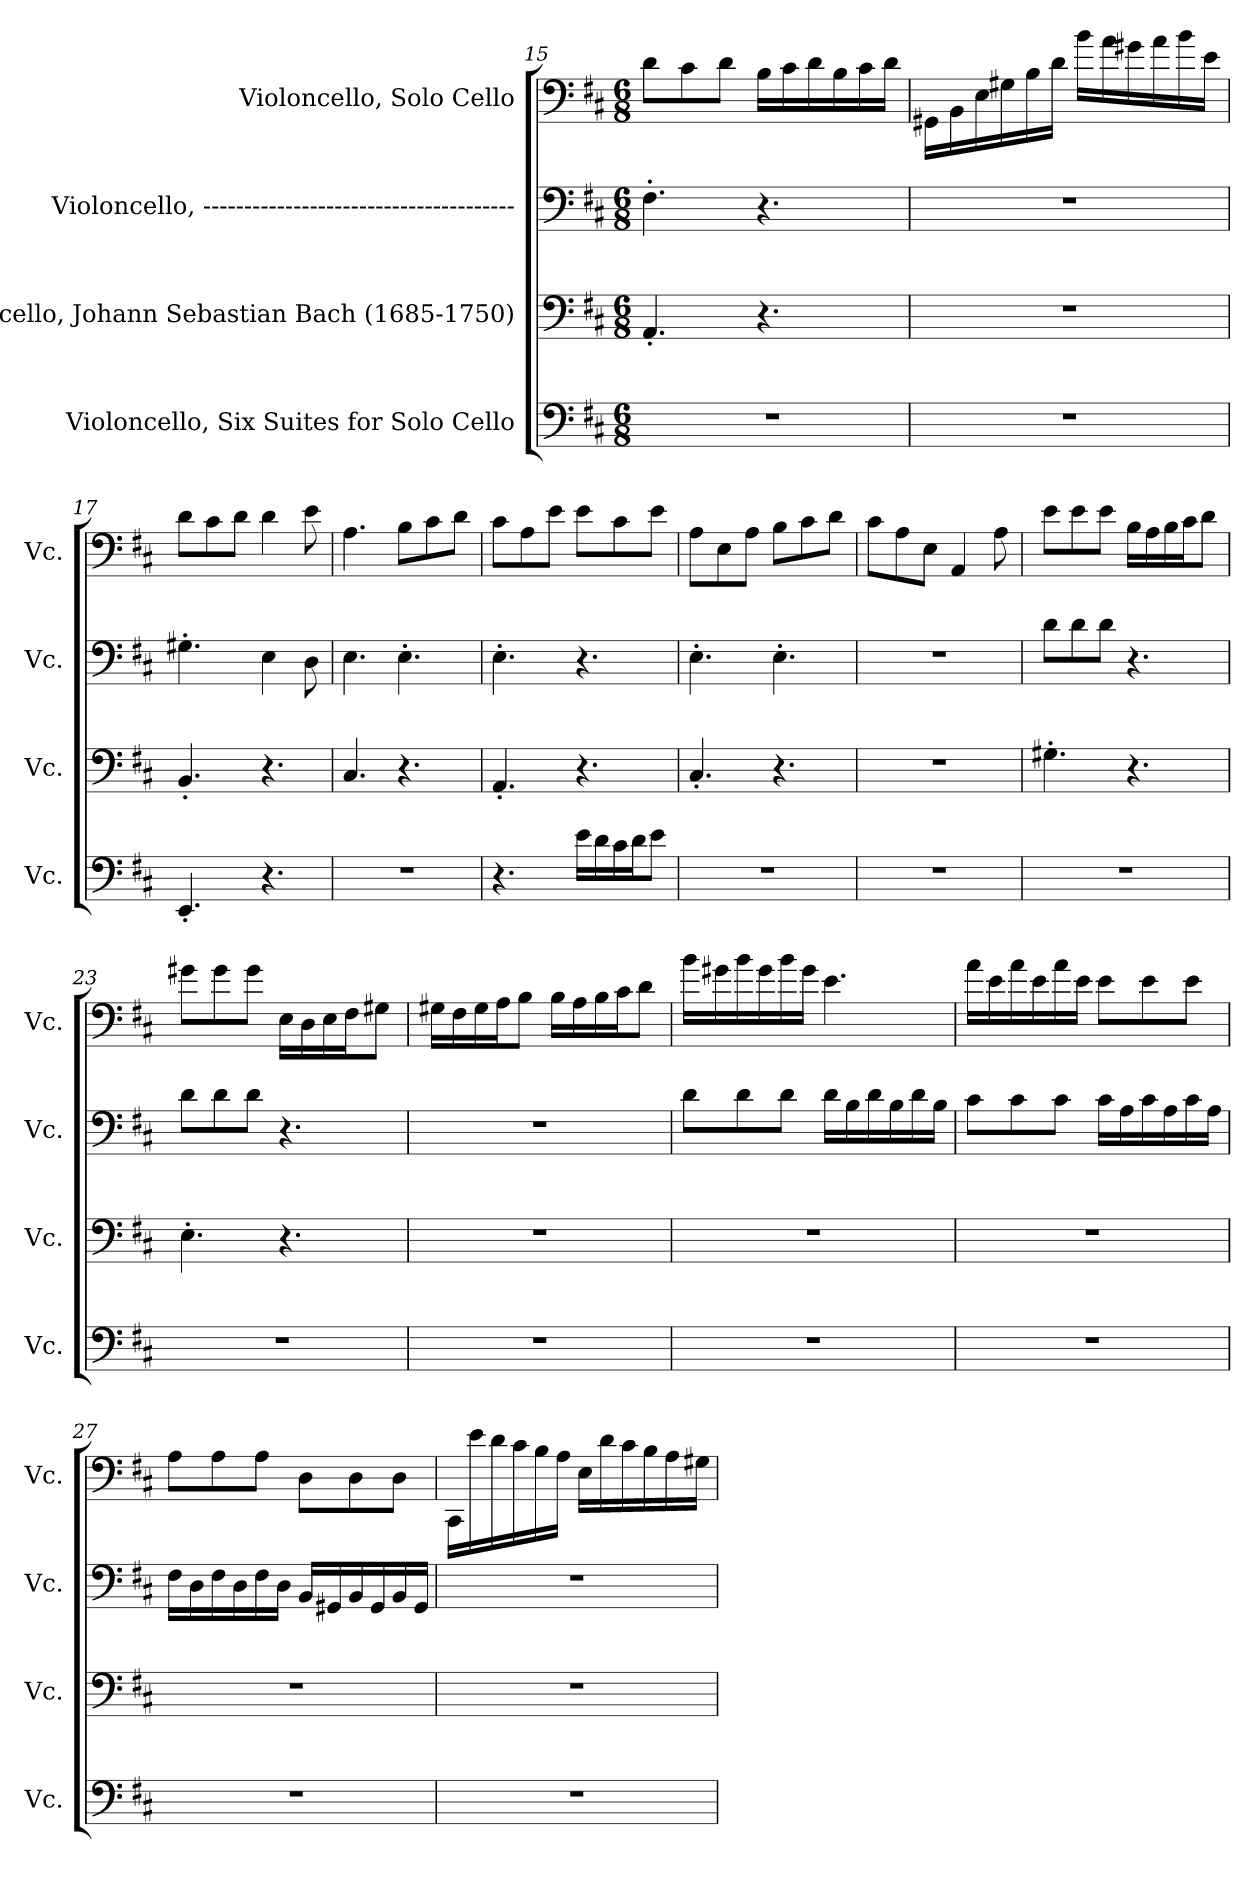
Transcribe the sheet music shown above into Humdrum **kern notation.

**kern	**kern	**kern	**kern
*part4	*part3	*part2	*part1
*staff4	*staff3	*staff2	*staff1
*I"Violoncello, Six Suites for Solo Cello	*I"Violoncello, Johann Sebastian Bach  (1685-1750)	*I"Violoncello, --------------------------------------	*I"Violoncello, Solo Cello
*I'Vc.	*I'Vc.	*I'Vc.	*I'Vc.
*clefF4	*clefF4	*clefF4	*clefF4
*k[f#c#]	*k[f#c#]	*k[f#c#]	*k[f#c#]
*M6/8	*M6/8	*M6/8	*M6/8
=15	=15	=15	=15
2.r	4.AA'/	4.F#'\	8d\L
.	.	.	8c#\
.	.	.	8d\J
.	4.r	4.r	16B\LL
.	.	.	16c#\
.	.	.	16d\
.	.	.	16B\
.	.	.	16c#\
.	.	.	16d\JJ
=16	=16	=16	=16
2.r	2.r	2.r	16GG#X\LL
.	.	.	16BB\
.	.	.	16E\
.	.	.	16G#X\
.	.	.	16B\
.	.	.	16d\JJ
.	.	.	16b\LL
.	.	.	16a\
.	.	.	16g#X\
.	.	.	16a\
.	.	.	16b\
.	.	.	16e\JJ
!!LO:LB:g=z
=17	=17	=17	=17
4.EE'/	4.BB'/	4.G#X'\	8d\L
.	.	.	8c#\
.	.	.	8d\J
4.r	4.r	4E\	4d\
.	.	8D\	8e\
=18	=18	=18	=18
2.r	4.C#/	4.E\	4.A\
.	4.r	4.E'\	8B\L
.	.	.	8c#\
.	.	.	8d\J
=19	=19	=19	=19
4.r	4.AA'/	4.E'\	8c#\L
.	.	.	8A\
.	.	.	8e\J
16e\LL	4.r	4.r	8e\L
16d\	.	.	.
16c#\	.	.	8c#\
16d\J	.	.	.
8e\J	.	.	8e\J
=20	=20	=20	=20
2.r	4.C#'/	4.E'\	8A\L
.	.	.	8E\
.	.	.	8A\J
.	4.r	4.E'\	8B\L
.	.	.	8c#\
.	.	.	8d\J
=21	=21	=21	=21
2.r	2.r	2.r	8c#\L
.	.	.	8A\
.	.	.	8E\J
.	.	.	4AA/
.	.	.	8A\
!!LO:LB:g=z
=22	=22	=22	=22
2.r	4.G#X'\	8d\L	8e\L
.	.	8d\	8e\
.	.	8d\J	8e\J
.	4.r	4.r	16B\LL
.	.	.	16A\
.	.	.	16B\
.	.	.	16c#\J
.	.	.	8d\J
=23	=23	=23	=23
2.r	4.E'\	8d\L	8g#X\L
.	.	8d\	8g#\
.	.	8d\J	8g#\J
.	4.r	4.r	16E\LL
.	.	.	16D\
.	.	.	16E\
.	.	.	16F#\J
.	.	.	8G#X\J
=24	=24	=24	=24
2.r	2.r	2.r	16G#X\LL
.	.	.	16F#\
.	.	.	16G#\
.	.	.	16A\J
.	.	.	8B\J
.	.	.	16B\LL
.	.	.	16A\
.	.	.	16B\
.	.	.	16c#\J
.	.	.	8d\J
!!LO:PB:g=z
=25	=25	=25	=25
2.r	2.r	8d\L	16b\LL
.	.	.	16g#X\
.	.	8d\	16b\
.	.	.	16g#\
.	.	8d\J	16b\
.	.	.	16g#\JJ
.	.	16d\LL	4.e\
.	.	16B\	.
.	.	16d\	.
.	.	16B\	.
.	.	16d\	.
.	.	16B\JJ	.
=26	=26	=26	=26
2.r	2.r	8c#\L	16a\LL
.	.	.	16e\
.	.	8c#\	16a\
.	.	.	16e\
.	.	8c#\J	16a\
.	.	.	16e\JJ
.	.	16c#\LL	8e\L
.	.	16A\	.
.	.	16c#\	8e\
.	.	16A\	.
.	.	16c#\	8e\J
.	.	16A\JJ	.
=27	=27	=27	=27
2.r	2.r	16F#\LL	8A\L
.	.	16D\	.
.	.	16F#\	8A\
.	.	16D\	.
.	.	16F#\	8A\J
.	.	16D\JJ	.
.	.	16BB/LL	8D\L
.	.	16GG#X/	.
.	.	16BB/	8D\
.	.	16GG#/	.
.	.	16BB/	8D\J
.	.	16GG#/JJ	.
!!LO:LB:g=z
=28	=28	=28	=28
2.r	2.r	2.r	16CC#\LL
.	.	.	16e\
.	.	.	16d\
.	.	.	16c#\
.	.	.	16B\
.	.	.	16A\JJ
.	.	.	16E\LL
.	.	.	16d\
.	.	.	16c#\
.	.	.	16B\
.	.	.	16A\
.	.	.	16G#X\JJ
=	=	=	=
*-	*-	*-	*-
